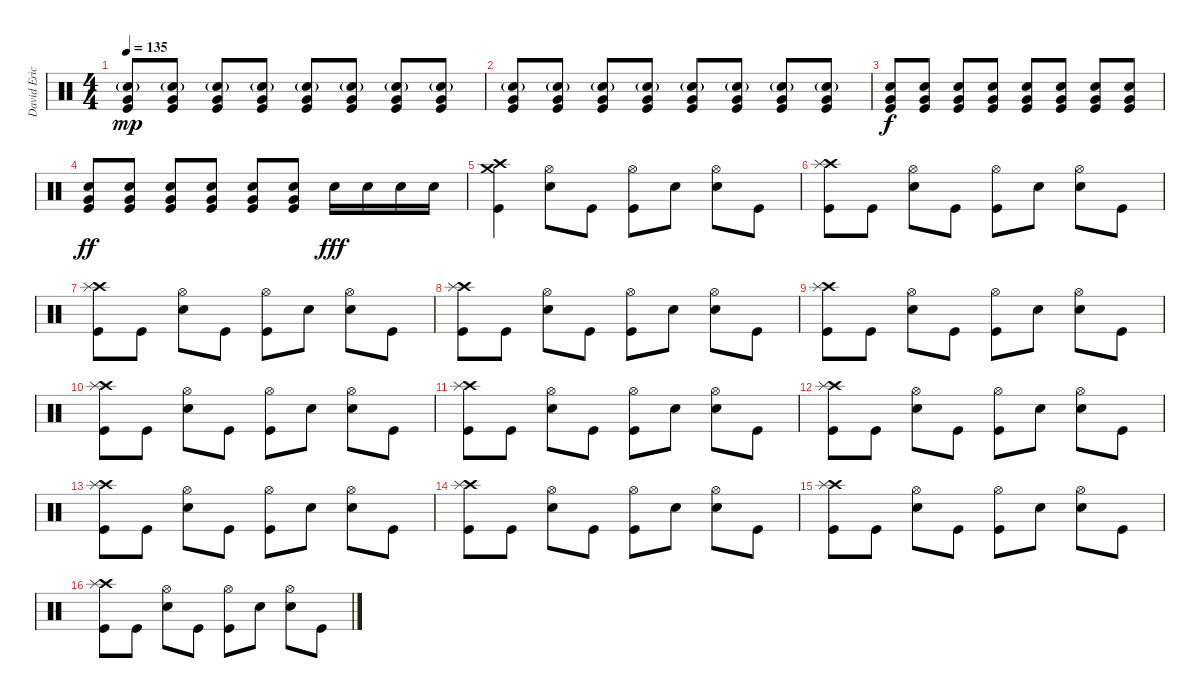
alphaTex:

\track ("David Eric Grohl" "David Eric") {instrument percussion}
\staff {score}
\articulation defaults
\ts (4 4)
\tempo 135
\clef neutral
\ks c
("Electric Snare (hit)"{g} "Very Low Tom (hit)" "Kick (hit)").8{dy mp} ("Electric Snare (hit)"{g} "Very Low Tom (hit)" "Kick (hit)").8 ("Electric Snare (hit)"{g} "Very Low Tom (hit)" "Kick (hit)").8 ("Electric Snare (hit)"{g} "Very Low Tom (hit)" "Kick (hit)").8 ("Electric Snare (hit)"{g} "Very Low Tom (hit)" "Kick (hit)").8 ("Electric Snare (hit)"{g} "Very Low Tom (hit)" "Kick (hit)").8 ("Electric Snare (hit)"{g} "Very Low Tom (hit)" "Kick (hit)").8 ("Electric Snare (hit)"{g} "Very Low Tom (hit)" "Kick (hit)").8 |
("Electric Snare (hit)"{g} "Very Low Tom (hit)" "Kick (hit)").8 ("Electric Snare (hit)"{g} "Very Low Tom (hit)" "Kick (hit)").8 ("Electric Snare (hit)"{g} "Very Low Tom (hit)" "Kick (hit)").8 ("Electric Snare (hit)"{g} "Very Low Tom (hit)" "Kick (hit)").8 ("Electric Snare (hit)"{g} "Very Low Tom (hit)" "Kick (hit)").8 ("Electric Snare (hit)"{g} "Very Low Tom (hit)" "Kick (hit)").8 ("Electric Snare (hit)"{g} "Very Low Tom (hit)" "Kick (hit)").8 ("Electric Snare (hit)"{g} "Very Low Tom (hit)" "Kick (hit)").8 |
("Electric Snare (hit)" "Very Low Tom (hit)" "Kick (hit)").8{dy f} ("Electric Snare (hit)" "Very Low Tom (hit)" "Kick (hit)").8 ("Electric Snare (hit)" "Very Low Tom (hit)" "Kick (hit)").8 ("Electric Snare (hit)" "Very Low Tom (hit)" "Kick (hit)").8 ("Electric Snare (hit)" "Very Low Tom (hit)" "Kick (hit)").8 ("Electric Snare (hit)" "Very Low Tom (hit)" "Kick (hit)").8 ("Electric Snare (hit)" "Very Low Tom (hit)" "Kick (hit)").8 ("Electric Snare (hit)" "Very Low Tom (hit)" "Kick (hit)").8 |
("Electric Snare (hit)" "Very Low Tom (hit)" "Kick (hit)").8{dy ff} ("Electric Snare (hit)" "Very Low Tom (hit)" "Kick (hit)").8 ("Electric Snare (hit)" "Very Low Tom (hit)" "Kick (hit)").8 ("Electric Snare (hit)" "Very Low Tom (hit)" "Kick (hit)").8 ("Electric Snare (hit)" "Very Low Tom (hit)" "Kick (hit)").8 ("Electric Snare (hit)" "Very Low Tom (hit)" "Kick (hit)").8 "Electric Snare (hit)".16{dy fff} "Electric Snare (hit)".16 "Electric Snare (hit)".16 "Electric Snare (hit)".16 |
("Crash high (hit)" "Crash medium (hit)" "Kick (hit)").4 ("Hi-Hat (open)" "Electric Snare (hit)").8 "Kick (hit)".8 ("Hi-Hat (open)" "Kick (hit)").8 "Electric Snare (hit)".8 ("Hi-Hat (open)" "Electric Snare (hit)").8 "Kick (hit)".8 |
("Crash high (hit)" "Splash (hit)" "Kick (hit)").8 "Kick (hit)".8 ("Hi-Hat (open)" "Electric Snare (hit)").8 "Kick (hit)".8 ("Hi-Hat (open)" "Kick (hit)").8 "Electric Snare (hit)".8 ("Hi-Hat (open)" "Electric Snare (hit)").8 "Kick (hit)".8 |
("Crash high (hit)" "Splash (hit)" "Kick (hit)").8 "Kick (hit)".8 ("Hi-Hat (open)" "Electric Snare (hit)").8 "Kick (hit)".8 ("Hi-Hat (open)" "Kick (hit)").8 "Electric Snare (hit)".8 ("Hi-Hat (open)" "Electric Snare (hit)").8 "Kick (hit)".8 |
("Crash high (hit)" "Splash (hit)" "Kick (hit)").8 "Kick (hit)".8 ("Hi-Hat (open)" "Electric Snare (hit)").8 "Kick (hit)".8 ("Hi-Hat (open)" "Kick (hit)").8 "Electric Snare (hit)".8 ("Hi-Hat (open)" "Electric Snare (hit)").8 "Kick (hit)".8 |
("Crash high (hit)" "Splash (hit)" "Kick (hit)").8 "Kick (hit)".8 ("Hi-Hat (open)" "Electric Snare (hit)").8 "Kick (hit)".8 ("Hi-Hat (open)" "Kick (hit)").8 "Electric Snare (hit)".8 ("Hi-Hat (open)" "Electric Snare (hit)").8 "Kick (hit)".8 |
("Crash high (hit)" "Splash (hit)" "Kick (hit)").8 "Kick (hit)".8 ("Hi-Hat (open)" "Electric Snare (hit)").8 "Kick (hit)".8 ("Hi-Hat (open)" "Kick (hit)").8 "Electric Snare (hit)".8 ("Hi-Hat (open)" "Electric Snare (hit)").8 "Kick (hit)".8 |
("Crash high (hit)" "Splash (hit)" "Kick (hit)").8 "Kick (hit)".8 ("Hi-Hat (open)" "Electric Snare (hit)").8 "Kick (hit)".8 ("Hi-Hat (open)" "Kick (hit)").8 "Electric Snare (hit)".8 ("Hi-Hat (open)" "Electric Snare (hit)").8 "Kick (hit)".8 |
("Crash high (hit)" "Splash (hit)" "Kick (hit)").8 "Kick (hit)".8 ("Hi-Hat (open)" "Electric Snare (hit)").8 "Kick (hit)".8 ("Hi-Hat (open)" "Kick (hit)").8 "Electric Snare (hit)".8 ("Hi-Hat (open)" "Snare (hit) 2").8 "Kick (hit)".8 |
("Crash high (hit)" "Splash (hit)" "Kick (hit)").8 "Kick (hit)".8 ("Hi-Hat (open)" "Electric Snare (hit)").8 "Kick (hit)".8 ("Hi-Hat (open)" "Kick (hit)").8 "Electric Snare (hit)".8 ("Hi-Hat (open)" "Snare (hit) 2").8 "Kick (hit)".8 |
("Crash high (hit)" "Splash (hit)" "Kick (hit)").8 "Kick (hit)".8 ("Hi-Hat (open)" "Electric Snare (hit)").8 "Kick (hit)".8 ("Hi-Hat (open)" "Kick (hit)").8 "Electric Snare (hit)".8 ("Hi-Hat (open)" "Snare (hit) 2").8 "Kick (hit)".8 |
("Crash high (hit)" "Splash (hit)" "Kick (hit)").8 "Kick (hit)".8 ("Hi-Hat (open)" "Electric Snare (hit)").8 "Kick (hit)".8 ("Hi-Hat (open)" "Kick (hit)").8 "Electric Snare (hit)".8 ("Hi-Hat (open)" "Snare (hit) 2").8 "Kick (hit)".8 |
("Crash high (hit)" "Splash (hit)" "Kick (hit)").8 "Kick (hit)".8 ("Hi-Hat (open)" "Electric Snare (hit)").8 "Kick (hit)".8 ("Hi-Hat (open)" "Kick (hit)").8 "Electric Snare (hit)".8 ("Hi-Hat (open)" "Snare (hit) 2").8 "Kick (hit)".8
